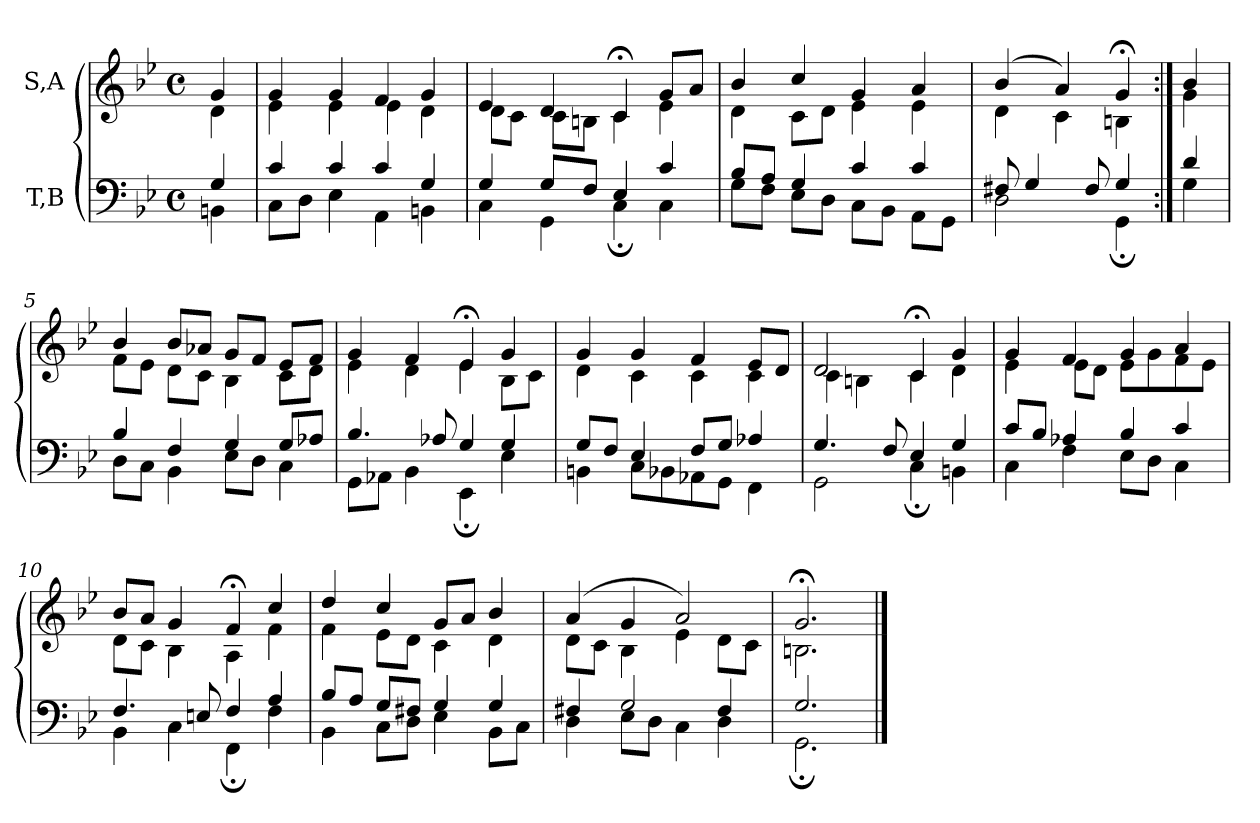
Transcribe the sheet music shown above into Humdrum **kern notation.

**kern	**kern
*part2	*part1
*staff2	*staff1
*I"T,B	*I"S,A
*clefF4	*clefG2
*k[b-e-]	*k[b-e-]
*M4/4	*M4/4
*met(c)	*met(c)
=	=
*^	*^
4G	4BBn	4g	4d
=1	=1	=1	=1
4c	8CL	4g	4e-
.	8DJ	.	.
4c	4E-	4g	4e-
4c	4AA	4f	4e-
4G	4BBn	4g	4d
=2	=2	=2	=2
4G	4C	4e-	8dL
.	.	.	8cJ
8GL	4GG	4d	8cL
8FJ	.	.	8BnJ
4E-	4C;	4c;<	4c
4c	4C	8gL	4e-
.	.	8aJ	.
=3	=3	=3	=3
8B-L	8GL	4b-	4d
8AJ	8FJ	.	.
4G	8E-L	4cc	8cL
.	8DJ	.	8dJ
4c	8CL	4g	4e-
.	8BB-J	.	.
4c	8AAL	4a	4e-
.	8GGJ	.	.
=4a	=4a	=4a	=4a
8F#X	2D	(>4b-	4d
4G	.	.	.
.	.	4a)	4c
8F#	.	.	.
4G	4GG;	4g;<	4Bn
=4b:|!	=4b:|!	=4b:|!	=4b:|!
4d	4G	4b-	4g
=5	=5	=5	=5
4B-	8DL	4b-	8fL
.	8CJ	.	8e-J
4F	4BB-	8b-L	8dL
.	.	8a-XJ	8cJ
4G	8E-L	8gL	4B-
.	8DJ	8fJ	.
8GL	4C	8e-L	8cL
8A-XJ	.	8fJ	8dJ
=6	=6	=6	=6
4.B-	8GGL	4g	4e-
.	8AA-XJ	.	.
.	4BB-	4f	4d
8A-X	.	.	.
4G	4EE-;	4e-;<	4e-
4G	4E-	4g	8B-L
.	.	.	8cJ
=7	=7	=7	=7
8GL	4BBn	4g	4d
8FJ	.	.	.
4E-	8CL	4g	4c
.	8BB-X	.	.
8FL	8AA-X	4f	4c
8GJ	8GGJ	.	.
4A-X	4FF	8e-L	4c
.	.	8dJ	.
=8	=8	=8	=8
4.G	2GG	2d	4c
.	.	.	4Bn
8F	.	.	.
4E-	4C;	4c;<	4c
4G	4BBn	4g	4d
=9	=9	=9	=9
8cL	4C	4g	4e-
8B-J	.	.	.
4A-X	4F	4f	8e-L
.	.	.	8dJ
4B-	8E-L	4g	8e-L
.	8DJ	.	8g
4c	4C	4a	8f
.	.	.	8e-J
=10	=10	=10	=10
4.F	4BB-	8b-L	8dL
.	.	8aJ	8cJ
.	4C	4g	4B-
8En	.	.	.
4F	4FF;	4f;<	4A
4A	4F	4cc	4f
=11	=11	=11	=11
8B-L	4BB-	4dd	4f
8AJ	.	.	.
8GL	8CL	4cc	8e-L
8F#XJ	8DJ	.	8dJ
4G	4E-	8gL	4c
.	.	8aJ	.
4G	8BB-L	4b-	4d
.	8CJ	.	.
=12	=12	=12	=12
4F#X	4D	(>4a	8dL
.	.	.	8cJ
2G	8E-L	4g	4B-
.	8DJ	.	.
.	4C	2a)	4e-
4F#	4D	.	8dL
.	.	.	8cJ
=13	=13	=13	=13
2.G	2.GG;	2.g;<	2.Bn
*v	*v	*	*
*	*v	*v
==	==
*-	*-
